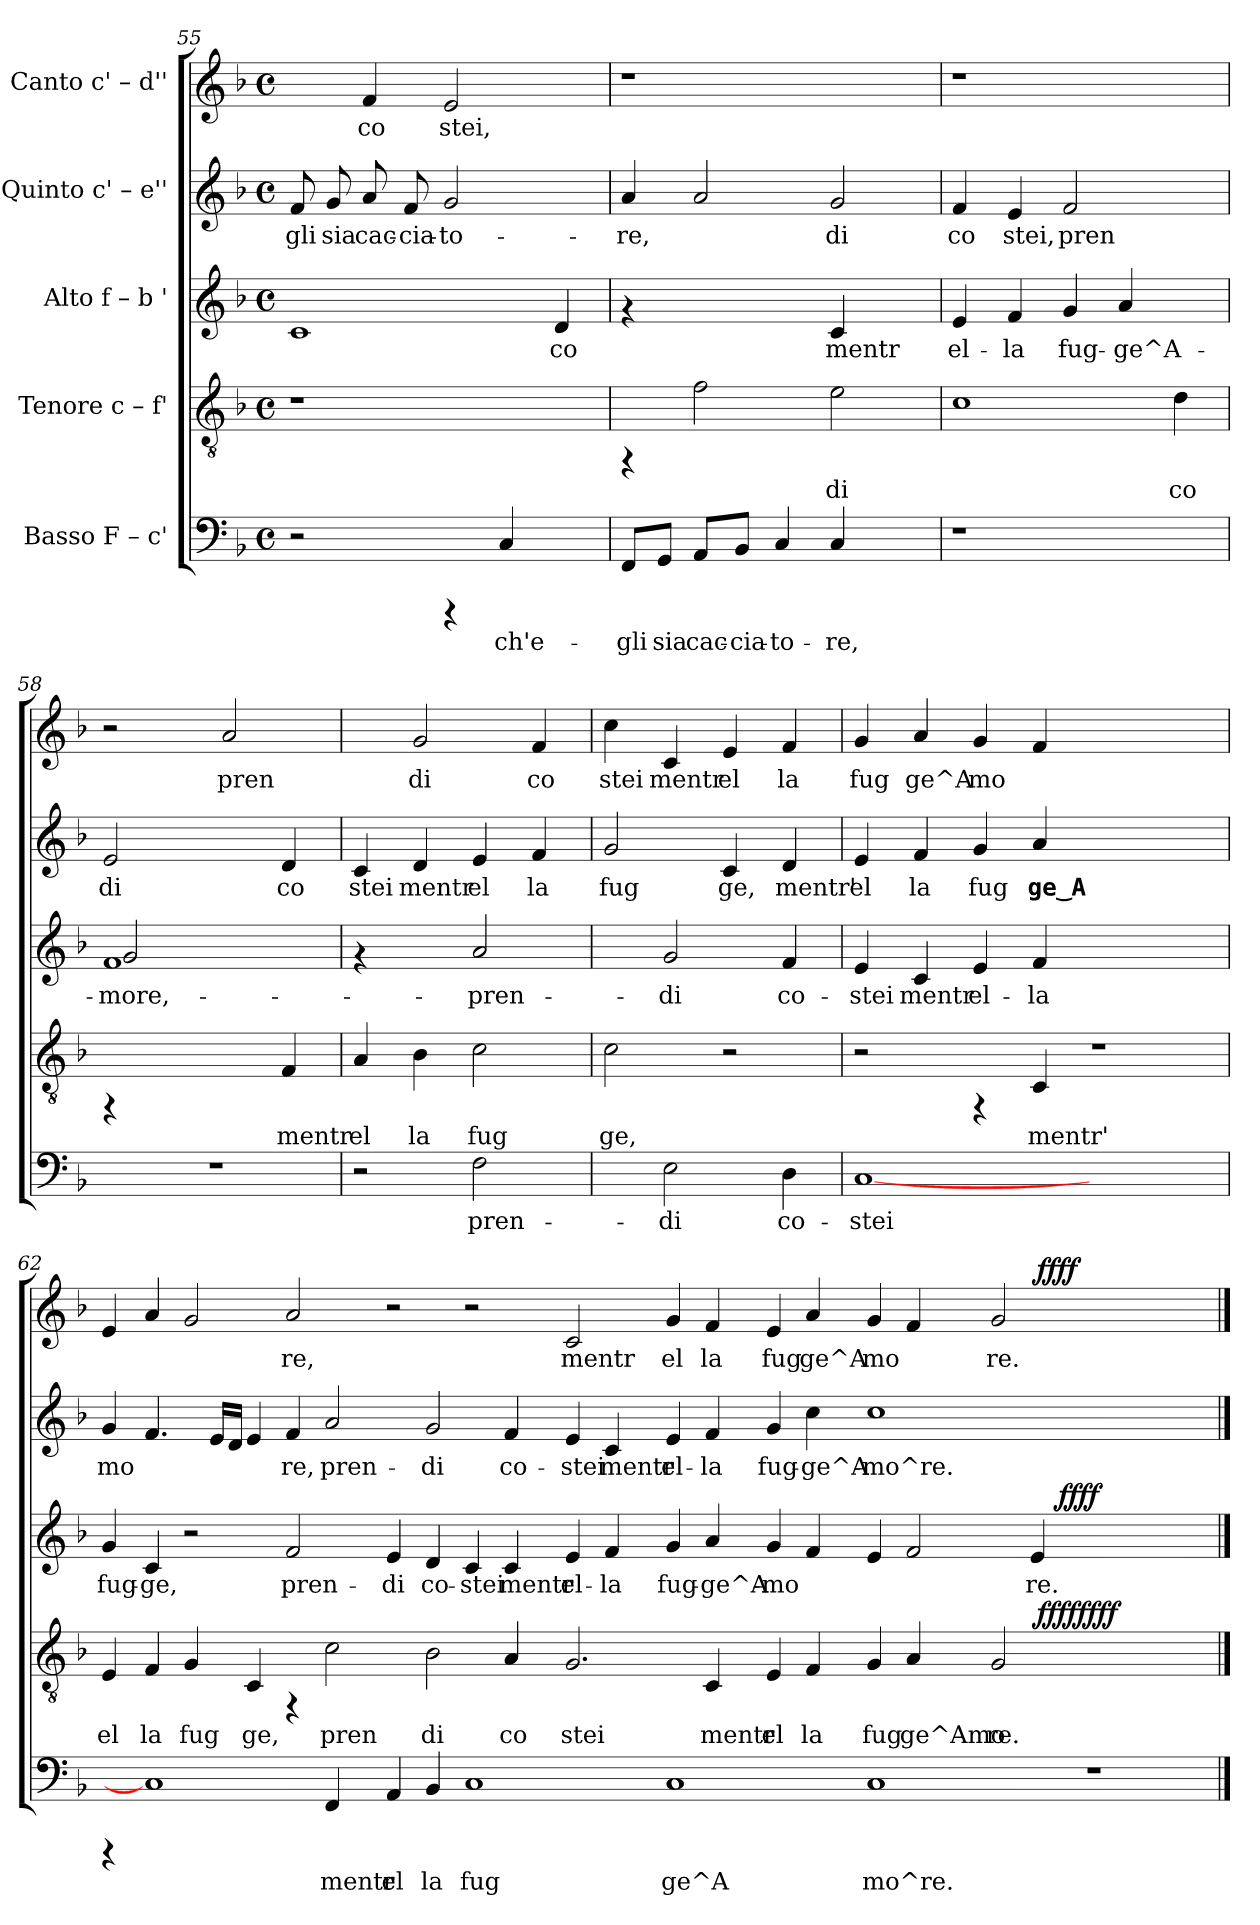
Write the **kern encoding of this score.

**kern	**text	**kern	**text	**dynam	**kern	**text	**dynam	**kern	**text	**kern	**text	**dynam
*part5	*part5	*part4	*part4	*part4	*part3	*part3	*part3	*part2	*part2	*part1	*part1	*part1
*staff5	*staff5	*staff4	*staff4	*staff4	*staff3	*staff3	*staff3	*staff2	*staff2	*staff1	*staff1	*staff1
*I"Basso  F – c'	*	*I"Tenore  c – f'	*	*	*I"Alto  f – b '	*	*	*I"Quinto  c' – e''	*	*I"Canto  c' – d''	*	*
*clefF4	*	*clefGv2	*	*	*clefG2	*	*	*clefG2	*	*clefG2	*	*
*k[b-]	*	*k[b-]	*	*	*k[b-]	*	*	*k[b-]	*	*k[b-]	*	*
*F:	*	*F:	*	*	*F:	*	*	*F:	*	*F:	*	*
*M4/4	*	*M4/4	*	*	*M4/4	*	*	*M4/4	*	*M4/4	*	*
*met(c)	*	*met(c)	*	*	*met(c)	*	*	*met(c)	*	*met(c)	*	*
=55	=55	=55	=55	=55	=55	=55	=55	=55	=55	=55	=55	=55
!	!	!	!	!	!	!	!	!	!LO:LY:b:rj	!	!	!
2r	.	1r	.	.	1c	.	.	8f/	-gli	4ryy	.	.
!	!	!	!	!	!	!	!	!	!LO:LY:b:rj	!	!	!
.	.	.	.	.	.	.	.	8g/	sia	.	.	.
!	!	!	!	!	!	!	!	!	!LO:LY:b:rj	!	!LO:LY:b:rj	!
.	.	.	.	.	.	.	.	8a/	cac-	4f/	co	.
!	!	!	!	!	!	!	!	!	!LO:LY:b:rj	!	!	!
.	.	.	.	.	.	.	.	8f/	-cia-	.	.	.
!	!	!	!	!	!	!	!	!	!LO:LY:b:rj	!	!LO:LY:b:rj	!
4rCCC	.	.	.	.	.	.	.	2g/	-to-	2e/	stei,	.
!	!LO:LY:b:cj	!	!	!	!	!	!	!	!	!	!	!
4C/	ch'e-	.	.	.	.	.	.	.	.	.	.	.
!	!	!	!	!	!	!LO:LY:b:rj	!	!	!	!	!	!
4ryy	.	4ryy	.	.	4d/	co	.	4ryy	.	4ryy	.	.
=56	=56	=56	=56	=56	=56	=56	=56	=56	=56	=56	=56	=56
!	!LO:LY:b:cj	!	!	!	!	!	!	!	!LO:LY:b:rj	!	!	!
8FF/L	-gli	4rFF	.	.	4rf	.	.	4a/	-re,	1r	.	.
!	!LO:LY:b:cj	!	!	!	!	!	!	!	!	!	!	!
8GG/J	sia	.	.	.	.	.	.	.	.	.	.	.
!	!LO:LY:b:cj	!	!	!	!	!	!	!	!	!	!	!
8AA/L	cac-	2f\	.	.	2ryy	.	.	2a/	.	.	.	.
!	!LO:LY:b:cj	!	!	!	!	!	!	!	!	!	!	!
8BB-/J	-cia-	.	.	.	.	.	.	.	.	.	.	.
!	!LO:LY:b:cj	!	!	!	!	!	!	!	!	!	!	!
4C/	-to-	.	.	.	.	.	.	.	.	.	.	.
!	!LO:LY:b:cj	!	!LO:LY:b:rj	!	!	!LO:LY:b:rj	!	!	!LO:LY:b:rj	!	!	!
4C/	-re,	2e\	di	.	4c/	mentr	.	2g/	di	.	.	.
4ryy	.	.	.	.	4ryy	.	.	.	.	4ryy	.	.
!!LO:LB:g=z
=57	=57	=57	=57	=57	=57	=57	=57	=57	=57	=57	=57	=57
!	!	!	!	!	!	!LO:LY:b:rj	!	!	!LO:LY:b:rj	!	!	!
1r	.	1c	.	.	4e/	el-	.	4f/	co	1r	.	.
!	!	!	!	!	!	!LO:LY:b:rj	!	!	!LO:LY:b:rj	!	!	!
.	.	.	.	.	4f/	-la	.	4e/	stei,	.	.	.
!	!	!	!	!	!	!LO:LY:b:rj	!	!	!LO:LY:b:rj	!	!	!
.	.	.	.	.	4g/	fug-	.	2f/	pren	.	.	.
!	!	!	!	!	!	!LO:LY:b:rj	!	!	!	!	!	!
.	.	.	.	.	4a/	-ge^A-	.	.	.	.	.	.
!	!	!	!LO:LY:b:rj	!	!	!	!	!	!	!	!	!
4ryy	.	4d\	co	.	4ryy	.	.	4ryy	.	4ryy	.	.
=58	=58	=58	=58	=58	=58	=58	=58	=58	=58	=58	=58	=58
*	*	*	*	*	*^	*	*	*	*	*	*	*
!	!	!	!	!	!	!	!LO:LY:b:rj	!	!	!LO:LY:b:rj	!	!	!
1r	.	4rFF	.	.	1f	2g/	-more,-	.	2e/	di	2r	.	.
.	.	2ryy	.	.	.	.	.	.	.	.	.	.	.
!	!	!	!	!	!	!	!	!	!	!	!	!LO:LY:b:rj	!
.	.	.	.	.	.	2ryy	.	.	4ryy	.	2a/	pren	.
!	!	!	!LO:LY:b:rj	!	!	!	!	!	!	!LO:LY:b:rj	!	!	!
.	.	4F/	mentr	.	.	.	.	.	4d/	co	.	.	.
*	*	*	*	*	*v	*v	*	*	*	*	*	*	*
=59	=59	=59	=59	=59	=59	=59	=59	=59	=59	=59	=59	=59
!	!	!	!LO:LY:b:rj	!	!	!	!	!	!LO:LY:b:rj	!	!	!
2r	.	4A/	el	.	4rf	.	.	4c/	stei	4ryy	.	.
!	!	!	!LO:LY:b:rj	!	!	!	!	!	!LO:LY:b:rj	!	!LO:LY:b:rj	!
.	.	4B-\	la	.	4ryy	.	.	4d/	mentr	2g/	di	.
!	!LO:LY:b:cj	!	!LO:LY:b:rj	!	!	!LO:LY:b:rj	!	!	!LO:LY:b:rj	!	!	!
2F\	pren-	2c\	fug	.	2a/	-pren-	.	4e/	el	.	.	.
!	!	!	!	!	!	!	!	!	!LO:LY:b:rj	!	!LO:LY:b:rj	!
.	.	.	.	.	.	.	.	4f/	la	4f/	co	.
=60	=60	=60	=60	=60	=60	=60	=60	=60	=60	=60	=60	=60
!	!	!	!LO:LY:b:rj	!	!	!	!	!	!LO:LY:b:rj	!	!LO:LY:b:rj	!
4ryy	.	2c\	ge,	.	4ryy	.	.	2g/	fug	4cc\	stei	.
!	!LO:LY:b:cj	!	!	!	!	!LO:LY:b:rj	!	!	!	!	!LO:LY:b:rj	!
2E\	-di	.	.	.	2g/	-di	.	.	.	4c/	mentr	.
!	!	!	!	!	!	!	!	!	!LO:LY:b:rj	!	!LO:LY:b:rj	!
.	.	2r	.	.	.	.	.	4c/	ge,	4e/	el	.
!	!LO:LY:b:cj	!	!	!	!	!LO:LY:b:rj	!	!	!LO:LY:b:rj	!	!LO:LY:b:rj	!
4D\	co-	.	.	.	4f/	co-	.	4d/	mentr'	4f/	la	.
=61	=61	=61	=61	=61	=61	=61	=61	=61	=61	=61	=61	=61
!	!LO:LY:b:cj	!	!	!	!	!LO:LY:b:rj	!	!	!LO:LY:b:rj	!	!LO:LY:b:rj	!
[1C	-stei	2r	.	.	4e/	-stei	.	4e/	el	4g/	fug	.
!	!	!	!	!	!	!LO:LY:b:rj	!	!	!LO:LY:b:rj	!	!LO:LY:b:rj	!
.	.	.	.	.	4c/	mentr	.	4f/	la	4a/	ge^A	.
!	!	!	!	!	!	!LO:LY:b:rj	!	!	!LO:LY:b:rj	!	!LO:LY:b:rj	!
.	.	4rFF	.	.	4e/	el-	.	4g/	fug	4g/	mo	.
!	!	!	!LO:LY:b:rj	!	!	!LO:LY:b:rj	!	!	!LO:LY:b:rj	!	!LO:LY:b:rj	!
.	.	4C/	mentr'	.	4f/	-la	.	4a/	ge‿A	4f/	.	.
1ryy	.	1r	.	.	1ryy	.	.	1ryy	.	1ryy	.	.
!!LO:PB:g=z
=62	=62	=62	=62	=62	=62	=62	=62	=62	=62	=62	=62	=62
!	!	!	!LO:LY:b:rj	!	!	!LO:LY:b:rj	!	!	!LO:LY:b:rj	!	!LO:LY:b:rj	!
*	*	*^	*	*	*^	*	*	*	*	*^	*	*
4rCCC	.	4E/	1ryy	el	.	4g/	1ryy	fug-	.	4g/	mo-	4e/	1ryy	.	.
!	!	!	!	!LO:LY:b:rj	!	!	!	!LO:LY:b:rj	!	!	!LO:LY:b:rj	!	!	!LO:LY:b:rj	!
1C]	.	4F/	.	la	.	4c/	.	-ge,	.	4.f/	--	4a/	.	.	.
!	!	!	!	!LO:LY:b:rj	!	!	!	!	!	!	!	!	!	!LO:LY:b:rj	!
.	.	4G/	.	fug	.	2r	.	.	.	.	.	2g/	.	.	.
!	!	!	!	!	!	!	!	!	!	!	!LO:LY:b:rj	!	!	!	!
.	.	.	.	.	.	.	.	.	.	16e/L	--	.	.	.	.
!	!	!	!	!	!	!	!	!	!	!	!LO:LY:b:rj	!	!	!	!
.	.	.	.	.	.	.	.	.	.	16d/J	--	.	.	.	.
!	!	!	!	!LO:LY:b:rj	!	!	!	!	!	!	!LO:LY:b:rj	!	!	!	!
.	.	4C/	.	ge,	.	.	.	.	.	4e/	--	.	.	.	.
!	!	!	!	!	!	!	!	!LO:LY:b:rj	!	!	!LO:LY:b:rj	!	!	!LO:LY:b:rj	!
.	.	4rFF	1ryy	.	.	2f/	1ryy	pren-	.	4f/	-re,	2a/	1ryy	re,	.
!	!LO:LY:b:cj	!	!	!LO:LY:b:rj	!	!	!	!	!	!	!LO:LY:b:rj	!	!	!	!
4FF/	mentr	2c\	.	pren	.	.	.	.	.	2a/	pren-	.	.	.	.
!	!LO:LY:b:cj	!	!	!	!	!	!	!LO:LY:b:rj	!	!	!	!	!	!	!
4AA/	el	.	.	.	.	4e/	.	-di	.	.	.	2r	.	.	.
!	!LO:LY:b:cj	!	!	!LO:LY:b:rj	!	!	!	!LO:LY:b:rj	!	!	!LO:LY:b:rj	!	!	!	!
4BB-/	la	2B-\	.	di	.	4d/	.	co-	.	2g/	-di	.	.	.	.
!	!LO:LY:b:cj	!	!	!	!	!	!	!LO:LY:b:rj	!	!	!	!	!	!	!
1C	fug	.	1ryy	.	.	4c/	1ryy	-stei	.	.	.	2r	1ryy	.	.
!	!	!	!	!LO:LY:b:rj	!	!	!	!LO:LY:b:rj	!	!	!LO:LY:b:rj	!	!	!	!
.	.	4A/	.	co	.	4c/	.	mentr	.	4f/	co-	.	.	.	.
!	!	!	!	!LO:LY:b:rj	!	!	!	!LO:LY:b:rj	!	!	!LO:LY:b:rj	!	!	!LO:LY:b:rj	!
.	.	2.G/	.	stei	.	4e/	.	el-	.	4e/	-stei	2c/	.	mentr	.
!	!	!	!	!	!	!	!	!LO:LY:b:rj	!	!	!LO:LY:b:rj	!	!	!	!
.	.	.	.	.	.	4f/	.	-la	.	4c/	mentr	.	.	.	.
!	!LO:LY:b:cj	!	!	!	!	!	!	!LO:LY:b:rj	!	!	!LO:LY:b:rj	!	!	!LO:LY:b:rj	!
1C	ge^A	.	1ryy	.	.	4g/	1ryy	fug-	.	4e/	el-	4g/	1ryy	el	.
!	!	!	!	!LO:LY:b:rj	!	!	!	!LO:LY:b:rj	!	!	!LO:LY:b:rj	!	!	!LO:LY:b:rj	!
.	.	4C/	.	mentr	.	4a/	.	-ge^A-	.	4f/	-la	4f/	.	la	.
!	!	!	!	!LO:LY:b:rj	!	!	!	!LO:LY:b:rj	!	!	!LO:LY:b:rj	!	!	!LO:LY:b:rj	!
.	.	4E/	.	el	.	4g/	.	-mo-	.	4g/	fug-	4e/	.	fug	.
!	!	!	!	!LO:LY:b:rj	!	!	!	!LO:LY:b:rj	!	!	!LO:LY:b:rj	!	!	!LO:LY:b:rj	!
.	.	4F/	.	la	.	4f/	.	--	.	4cc\	-ge^A-	4a/	.	ge^A	.
!	!LO:LY:b:cj	!	!	!LO:LY:b:rj	!	!	!	!LO:LY:b:rj	!	!	!LO:LY:b:rj	!	!	!LO:LY:b:rj	!
1C	mo^re.	4G/	2ryy	fug	.	4e/	2ryy	--	.	1cc	-mo^re.-	4g/	2ryy	mo	.
!	!	!	!	!LO:LY:b:rj	!	!	!	!LO:LY:b:rj	!	!	!	!	!	!LO:LY:b:rj	!
.	.	4A/	.	ge^Amo	.	2f/	.	--	.	.	.	4f/	.	.	.
!	!	!	!	!LO:LY:b:rj	!	!	!	!	!	!	!	!	!	!LO:LY:b:rj	!
.	.	2G/	4ryy	re.	.	.	4ryy	.	.	.	.	2g/	4ryy	re.	.
!	!	!	!	!	!	!	!	!LO:LY:b:rj	!	!	!	!	!	!	!
.	.	.	64ryy	.	.	4e/	16..ryy	-re.	.	.	.	.	64ryy	.	.
!	!	!	!	!	!LO:DY:b	!	!	!	!	!	!	!	!	!	!
!	!	!	!	!	!LO:DY:n=1:b	!	!	!	!	!	!	!	!	!	!LO:DY:b
.	.	.	1ryy	.	ffff ffff	.	.	.	.	.	.	.	1ryy	.	ffff
!	!	!	!	!	!	!	!	!	!LO:DY:b	!	!	!	!	!	!
.	.	.	.	.	.	.	1ryy	.	ffff	.	.	.	.	.	.
1r	.	1ryy	.	.	.	1ryy	.	.	.	1ryy	.	1ryy	.	.	.
.	.	.	8...ryy	.	.	.	.	.	.	.	.	.	8...ryy	.	.
.	.	.	.	.	.	.	8ryy	.	.	.	.	.	.	.	.
.	.	.	.	.	.	.	64ryy	.	.	.	.	.	.	.	.
*	*	*v	*v	*	*	*	*	*	*	*	*	*v	*v	*	*
*	*	*	*	*	*v	*v	*	*	*	*	*	*	*
==	==	==	==	==	==	==	==	==	==	==	==	==
*-	*-	*-	*-	*-	*-	*-	*-	*-	*-	*-	*-	*-
